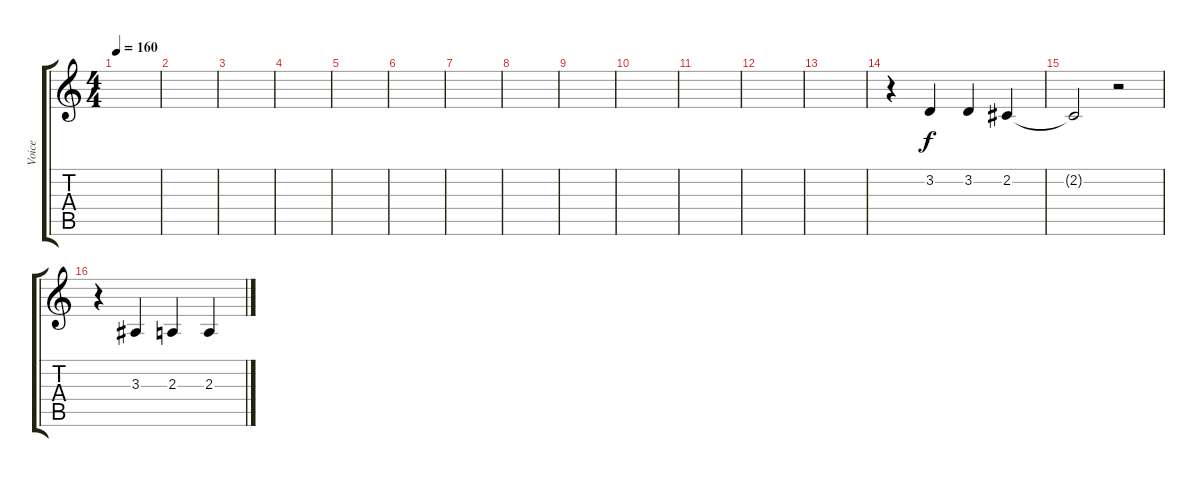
\track ("Voice" "Voice") {instrument electricpiano1}
\staff {score tabs}
\tuning (E4 B3 G3 D3 A2 E2) {hide}
\ts (4 4)
\tempo 160
\clef g2
\ks c
|
|
|
|
|
|
|
|
|
|
|
|
|
r.4 3.2.4 3.2.4 2.2.4 |
2.2{t}.2 r.2 |
r.4 3.3.4 2.3.4 2.3.4
